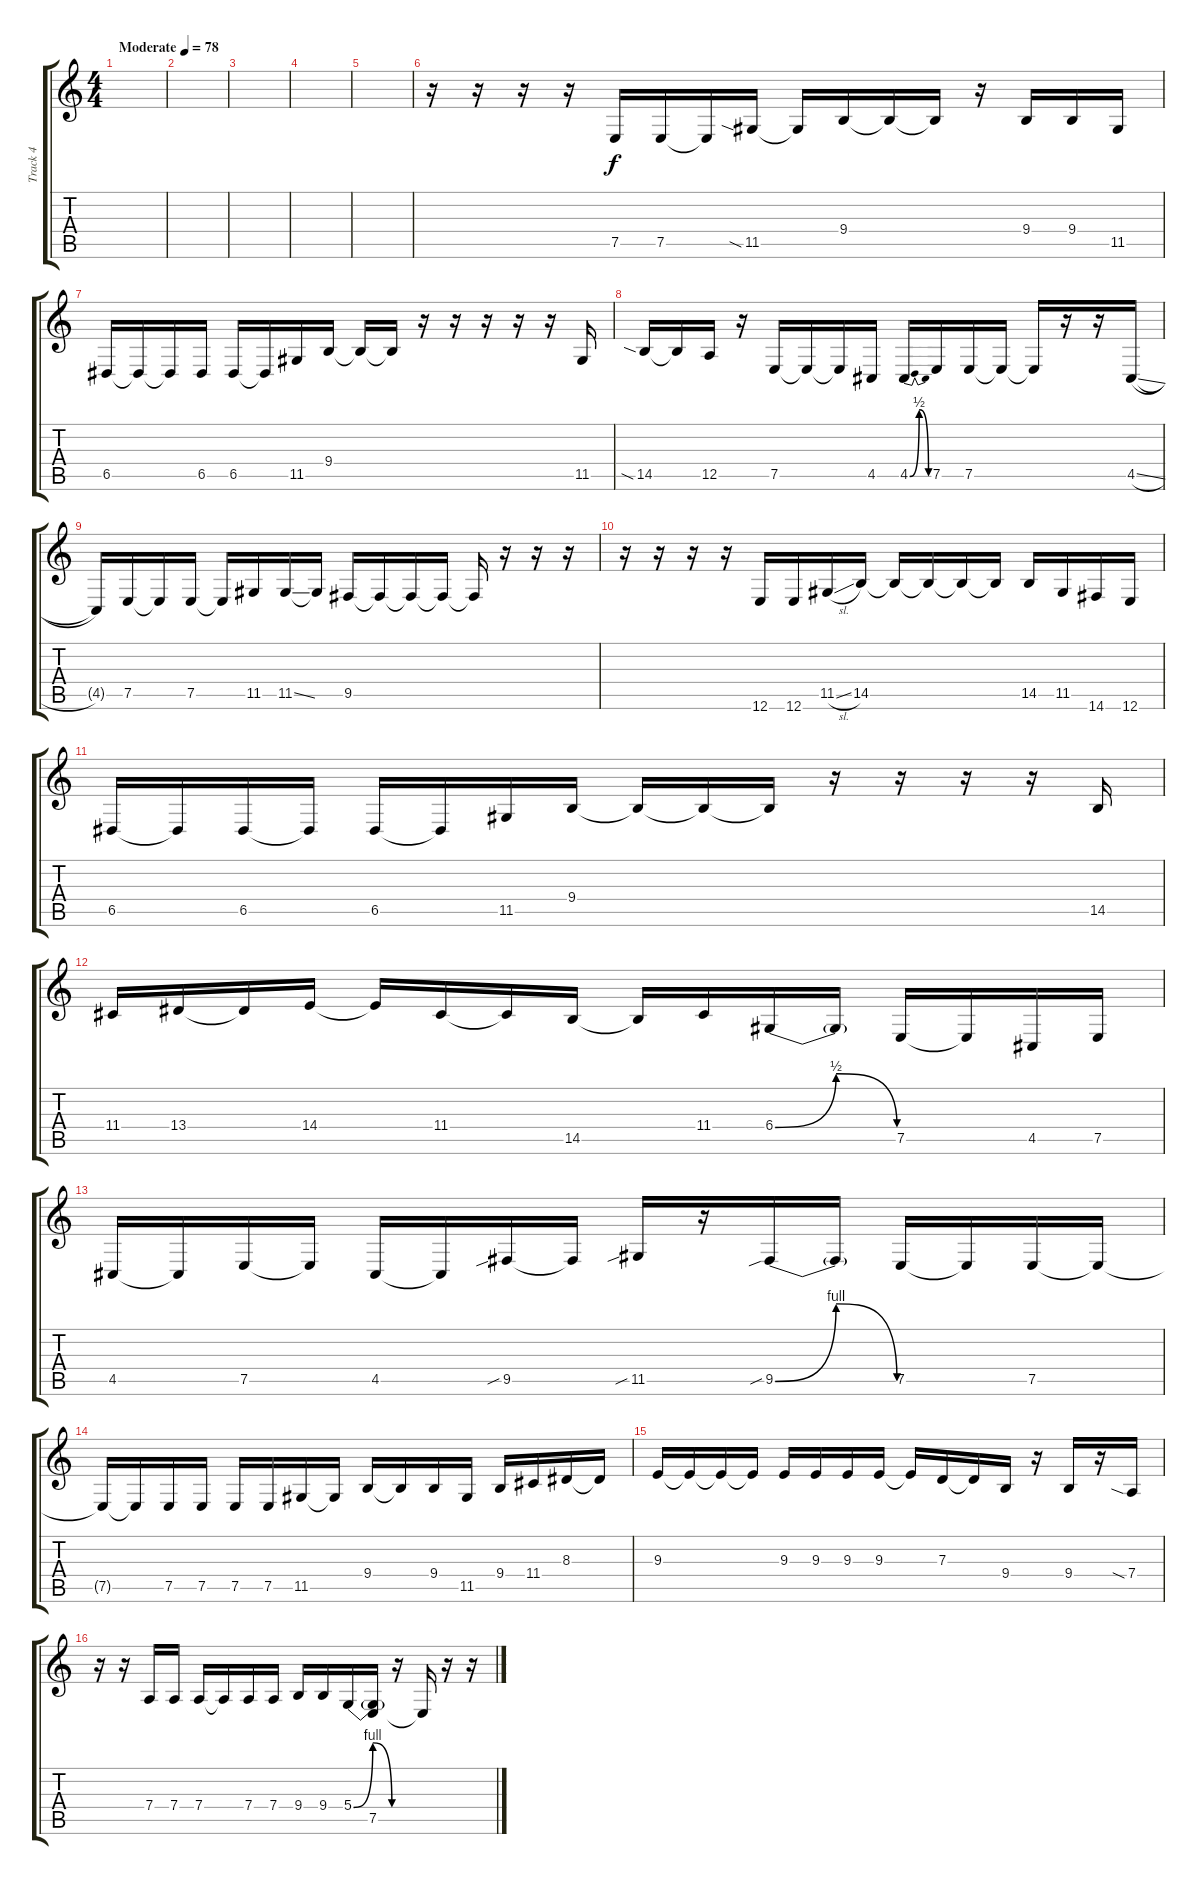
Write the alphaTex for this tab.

\track ("Track 4" "Track 4") {instrument violin}
\staff {score tabs}
\tuning (E4 B3 G3 D3 A2 E2) {hide}
\ts (4 4)
\tempo (78 "Moderate")
\clef g2
\ks c
|
|
|
|
|
r.16 r.16 r.16 r.16 7.5.16 7.5.16 7.5{t}.16 11.5{sia}.16 11.5{t}.16 9.4.16 9.4{t}.16 9.4{t}.16 r.16 9.4.16 9.4.16 11.5.16 |
6.5.16 6.5{t}.16 6.5{t}.16 6.5.16 6.5.16 6.5{t}.16 11.5.16 9.4.16 9.4{t}.16 9.4{t}.16 r.16 r.16 r.16 r.16 r.16 11.5.16 |
14.5{sia}.16 14.5{t}.16 12.5.16 r.16 7.5.16 7.5{t}.16 7.5{t}.16 4.5.16 4.5{be (bendrelease 0 0 15 2 15 2 60 0)}.16 7.5.16 7.5.16 7.5{t}.16 7.5{t}.16 r.16 r.16 4.5{sl}.16 |
4.5{t}.16 7.5.16 7.5{t}.16 7.5.16 7.5{t}.16 11.5.16 11.5{ss}.16 11.5{t}.16 9.5.16 9.5{t}.16 9.5{t}.16 9.5{t}.16 9.5{t}.16 r.16 r.16 r.16 |
r.16 r.16 r.16 r.16 12.6.16 12.6.16 11.5{sl}.16 14.5.16 14.5{t}.16 14.5{t}.16 14.5{t}.16 14.5{t}.16 14.5.16 11.5.16 14.6.16 12.6.16 |
6.5.16 6.5{t}.16 6.5.16 6.5{t}.16 6.5.16 6.5{t}.16 11.5.16 9.4.16 9.4{t}.16 9.4{t}.16 9.4{t}.16 r.16 r.16 r.16 r.16 14.5.16 |
11.4.16 13.4.16 13.4{t}.16 14.4.16 14.4{t}.16 11.4.16 11.4{t}.16 14.5.16 14.5{t}.16 11.4.16 6.4{be (bendrelease 0 0 15 2 15 2 60 0)}.16 6.4{t}.16 7.5.16 7.5{t}.16 4.5.16 7.5.16 |
4.5.16 4.5{t}.16 7.5.16 7.5{t}.16 4.5.16 4.5{t}.16 9.5{sib}.16 9.5{t}.16 11.5{sib}.16 r.16 9.5{be (bendrelease 0 0 15 4 15 4 60 0) sib}.16 9.5{t}.16 7.5.16 7.5{t}.16 7.5.16 7.5{t}.16 |
7.5{t}.16 7.5{t}.16 7.5.16 7.5.16 7.5.16 7.5.16 11.5.16 11.5{t}.16 9.4.16 9.4{t}.16 9.4.16 11.5.16 9.4.16 11.4.16 8.3.16 8.3{t}.16 |
9.3.16 9.3{t}.16 9.3{t}.16 9.3{t}.16 9.3.16 9.3.16 9.3.16 9.3.16 9.3{t}.16 7.3.16 7.3{t}.16 9.4.16 r.16 9.4.16 r.16 7.4{sia}.16 |
r.16 r.16 7.4.16 7.4.16 7.4.16 7.4{t}.16 7.4.16 7.4.16 9.4.16 9.4.16 5.4{be (bendrelease 0 0 15 4 15 4 60 0)}.16 (5.4{t} 7.5).16 r.16 7.5{t}.16 r.16 r.16
